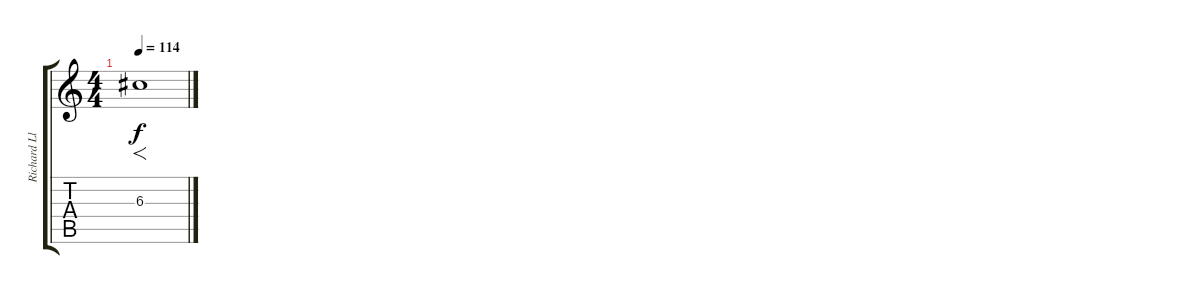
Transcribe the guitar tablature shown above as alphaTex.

\track ("Richard Lloyd" "Richard Ll") {instrument overdrivenguitar}
\staff {score tabs}
\tuning (E4 B3 G3 D3 A2 E2) {hide}
\ts (4 4)
\tempo 114
\clef g2
\ks c
6.3.1{f dy f}
